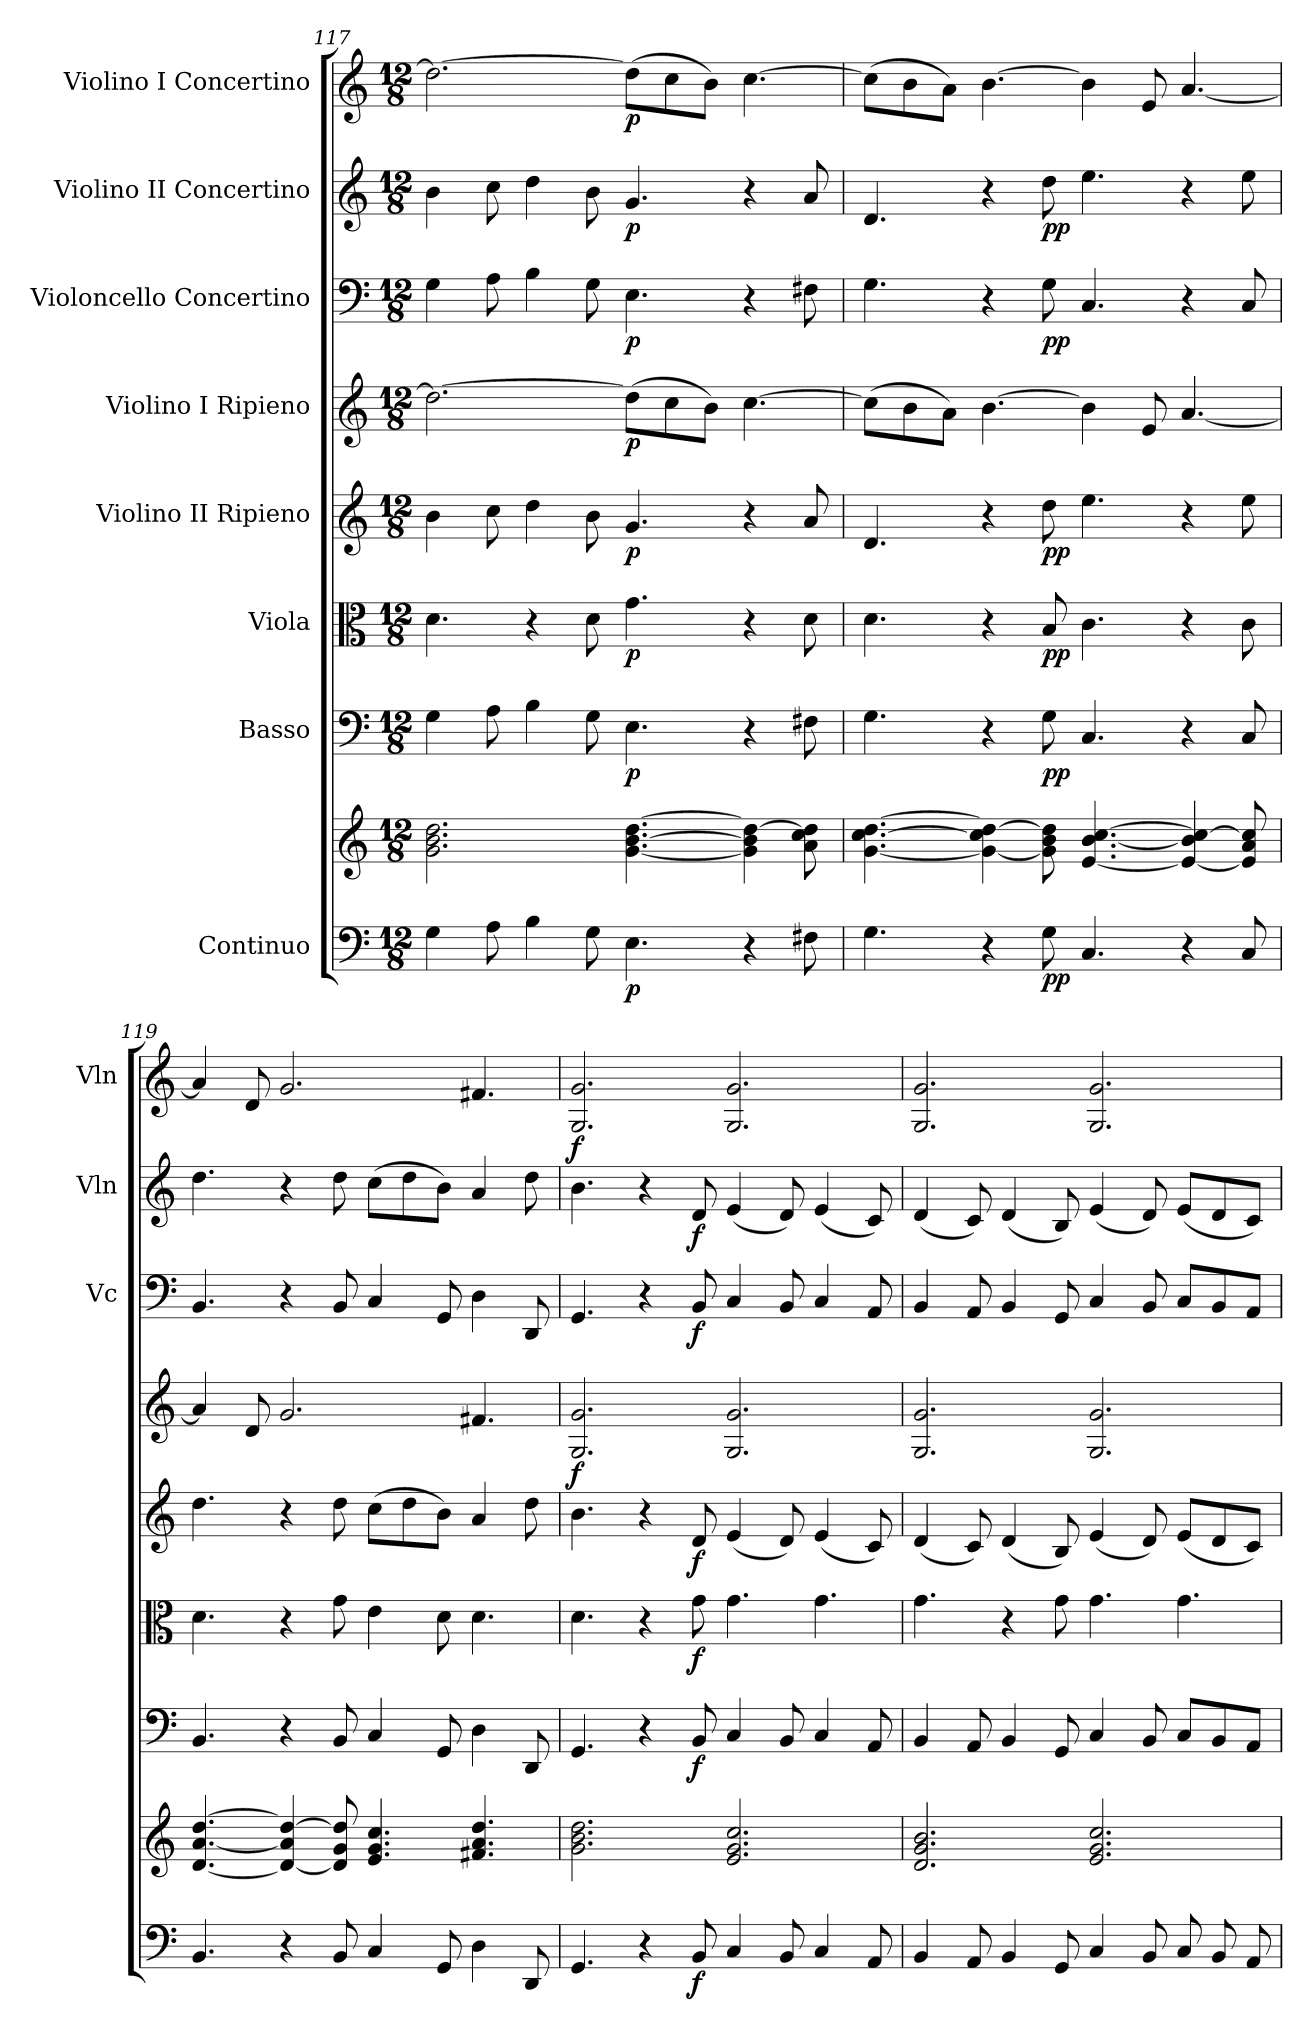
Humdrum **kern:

**kern	**kern	**dynam	**kern	**dynam	**kern	**dynam	**kern	**dynam	**kern	**dynam	**kern	**dynam	**kern	**dynam	**kern	**dynam
*part8	*part8	*part8	*part7	*part7	*part6	*part6	*part5	*part5	*part4	*part4	*part3	*part3	*part2	*part2	*part1	*part1
*staff9	*staff8	*staff8/9	*staff7	*staff7	*staff6	*staff6	*staff5	*staff5	*staff4	*staff4	*staff3	*staff3	*staff2	*staff2	*staff1	*staff1
*I"Continuo	*	*	*I"Basso	*	*I"Viola	*	*I"Violino II Ripieno	*	*I"Violino I Ripieno	*	*I"Violoncello Concertino	*	*I"Violino II Concertino	*	*I"Violino I Concertino	*
*	*	*	*	*	*	*	*	*	*	*	*I'Vc	*	*I'Vln	*	*I'Vln	*
*clefF4	*clefG2	*	*clefF4	*	*clefC3	*	*clefG2	*	*clefG2	*	*clefF4	*	*clefG2	*	*clefG2	*
*k[]	*k[]	*	*k[]	*	*k[]	*	*k[]	*	*k[]	*	*k[]	*	*k[]	*	*k[]	*
*M12/8	*M12/8	*	*M12/8	*	*M12/8	*	*M12/8	*	*M12/8	*	*M12/8	*	*M12/8	*	*M12/8	*
=117	=117	=117	=117	=117	=117	=117	=117	=117	=117	=117	=117	=117	=117	=117	=117	=117
4G\	2.g\ 2.b\ 2.dd\	.	4G\	.	4.d\	.	4b\	.	2.dd\_	.	4G\	.	4b\	.	2.dd\_	.
8A\	.	.	8A\	.	.	.	8cc\	.	.	.	8A\	.	8cc\	.	.	.
4B\	.	.	4B\	.	4r	.	4dd\	.	.	.	4B\	.	4dd\	.	.	.
8G\	.	.	8G\	.	8d\	.	8b\	.	.	.	8G\	.	8b\	.	.	.
!	!	!LO:DY:b=2	!	!LO:DY:b	!	!LO:DY:b	!	!LO:DY:b	!	!LO:DY:b	!	!LO:DY:b	!	!LO:DY:b	!	!LO:DY:b
4.E\	[4.g\ [4.b\ [4.dd\	p	4.E\	p	4.g\	p	4.g/	p	(>8dd\L]	p	4.E\	p	4.g/	p	(>8dd\L]	p
.	.	.	.	.	.	.	.	.	8cc\	.	.	.	.	.	8cc\	.
.	.	.	.	.	.	.	.	.	8b\J)	.	.	.	.	.	8b\J)	.
4r	4g\] 4b\] 4dd\_	.	4r	.	4r	.	4r	.	[4.cc\	.	4r	.	4r	.	[4.cc\	.
8F#X\	8a\ 8cc\ 8dd\]	.	8F#X\	.	8d\	.	8a/	.	.	.	8F#X\	.	8a/	.	.	.
=118	=118	=118	=118	=118	=118	=118	=118	=118	=118	=118	=118	=118	=118	=118	=118	=118
4.G\	[4.g\ [4.cc\ [4.dd\	.	4.G\	.	4.d\	.	4.d/	.	(>8cc\L]	.	4.G\	.	4.d/	.	(>8cc\L]	.
.	.	.	.	.	.	.	.	.	8b\	.	.	.	.	.	8b\	.
.	.	.	.	.	.	.	.	.	8a\J)	.	.	.	.	.	8a\J)	.
4r	4g\_ 4cc\] 4dd\_	.	4r	.	4r	.	4r	.	[4.b\	.	4r	.	4r	.	[4.b\	.
!	!	!LO:DY:b=2	!	!LO:DY:b	!	!LO:DY:b	!	!LO:DY:b	!	!	!	!LO:DY:b	!	!LO:DY:b	!	!
8G\	8g\] 8b\ 8dd\]	pp	8G\	pp	8B/	pp	8dd\	pp	.	.	8G\	pp	8dd\	pp	.	.
4.C/	[4.e/ [4.b/ [4.cc/	.	4.C/	.	4.c\	.	4.ee\	.	4b\]	.	4.C/	.	4.ee\	.	4b\]	.
.	.	.	.	.	.	.	.	.	8e/	.	.	.	.	.	8e/	.
4r	4e/_ 4b/] 4cc/_	.	4r	.	4r	.	4r	.	[4.a/	.	4r	.	4r	.	[4.a/	.
8C/	8e/] 8a/ 8cc/]	.	8C/	.	8c\	.	8ee\	.	.	.	8C/	.	8ee\	.	.	.
=119	=119	=119	=119	=119	=119	=119	=119	=119	=119	=119	=119	=119	=119	=119	=119	=119
4.BB/	[4.d/ [4.a/ [4.dd/	.	4.BB/	.	4.d\	.	4.dd\	.	4a/]	.	4.BB/	.	4.dd\	.	4a/]	.
.	.	.	.	.	.	.	.	.	8d/	.	.	.	.	.	8d/	.
4r	4d/_ 4a/] 4dd/_	.	4r	.	4r	.	4r	.	2.g/	.	4r	.	4r	.	2.g/	.
8BB/	8d/] 8g/ 8dd/]	.	8BB/	.	8g\	.	8dd\	.	.	.	8BB/	.	8dd\	.	.	.
4C/	4.e/ 4.g/ 4.cc/	.	4C/	.	4e\	.	(>8cc\L	.	.	.	4C/	.	(>8cc\L	.	.	.
.	.	.	.	.	.	.	8dd\	.	.	.	.	.	8dd\	.	.	.
8GG/	.	.	8GG/	.	8d\	.	8b\J)	.	.	.	8GG/	.	8b\J)	.	.	.
4D\	4.f#X/ 4.a/ 4.dd/	.	4D\	.	4.d\	.	4a/	.	4.f#X/	.	4D\	.	4a/	.	4.f#X/	.
8DD/	.	.	8DD/	.	.	.	8dd\	.	.	.	8DD/	.	8dd\	.	.	.
!!LO:LB:g=z
=120	=120	=120	=120	=120	=120	=120	=120	=120	=120	=120	=120	=120	=120	=120	=120	=120
!	!	!	!	!	!	!	!	!	!	!LO:DY:b	!	!	!	!	!	!LO:DY:b
4.GG/	2.g\ 2.b\ 2.dd\	.	4.GG/	.	4.d\	.	4.b\	.	2.G/ 2.g/	f	4.GG/	.	4.b\	.	2.G/ 2.g/	f
4r	.	.	4r	.	4r	.	4r	.	.	.	4r	.	4r	.	.	.
!	!	!LO:DY:b=2	!	!LO:DY:b	!	!LO:DY:b	!	!LO:DY:b	!	!	!	!LO:DY:b	!	!LO:DY:b	!	!
8BB/	.	f	8BB/	f	8g\	f	8d/	f	.	.	8BB/	f	8d/	f	.	.
4C/	2.e/ 2.g/ 2.cc/	.	4C/	.	4.g\	.	(<4e/	.	2.G/ 2.g/	.	4C/	.	(<4e/	.	2.G/ 2.g/	.
8BB/	.	.	8BB/	.	.	.	8d/)	.	.	.	8BB/	.	8d/)	.	.	.
4C/	.	.	4C/	.	4.g\	.	(<4e/	.	.	.	4C/	.	(<4e/	.	.	.
8AA/	.	.	8AA/	.	.	.	8c/)	.	.	.	8AA/	.	8c/)	.	.	.
=121	=121	=121	=121	=121	=121	=121	=121	=121	=121	=121	=121	=121	=121	=121	=121	=121
4BB/	2.d/ 2.g/ 2.b/	.	4BB/	.	4.g\	.	(<4d/	.	2.G/ 2.g/	.	4BB/	.	(<4d/	.	2.G/ 2.g/	.
8AA/	.	.	8AA/	.	.	.	8c/)	.	.	.	8AA/	.	8c/)	.	.	.
4BB/	.	.	4BB/	.	4r	.	(<4d/	.	.	.	4BB/	.	(<4d/	.	.	.
8GG/	.	.	8GG/	.	8g\	.	8B/)	.	.	.	8GG/	.	8B/)	.	.	.
4C/	2.e/ 2.g/ 2.cc/	.	4C/	.	4.g\	.	(<4e/	.	2.G/ 2.g/	.	4C/	.	(<4e/	.	2.G/ 2.g/	.
8BB/	.	.	8BB/	.	.	.	8d/)	.	.	.	8BB/	.	8d/)	.	.	.
8C/	.	.	8C/L	.	4.g\	.	(<8e/L	.	.	.	8C/L	.	(<8e/L	.	.	.
8BB/	.	.	8BB/	.	.	.	8d/	.	.	.	8BB/	.	8d/	.	.	.
8AA/	.	.	8AA/J	.	.	.	8c/J)	.	.	.	8AA/J	.	8c/J)	.	.	.
=	=	=	=	=	=	=	=	=	=	=	=	=	=	=	=	=
*-	*-	*-	*-	*-	*-	*-	*-	*-	*-	*-	*-	*-	*-	*-	*-	*-
